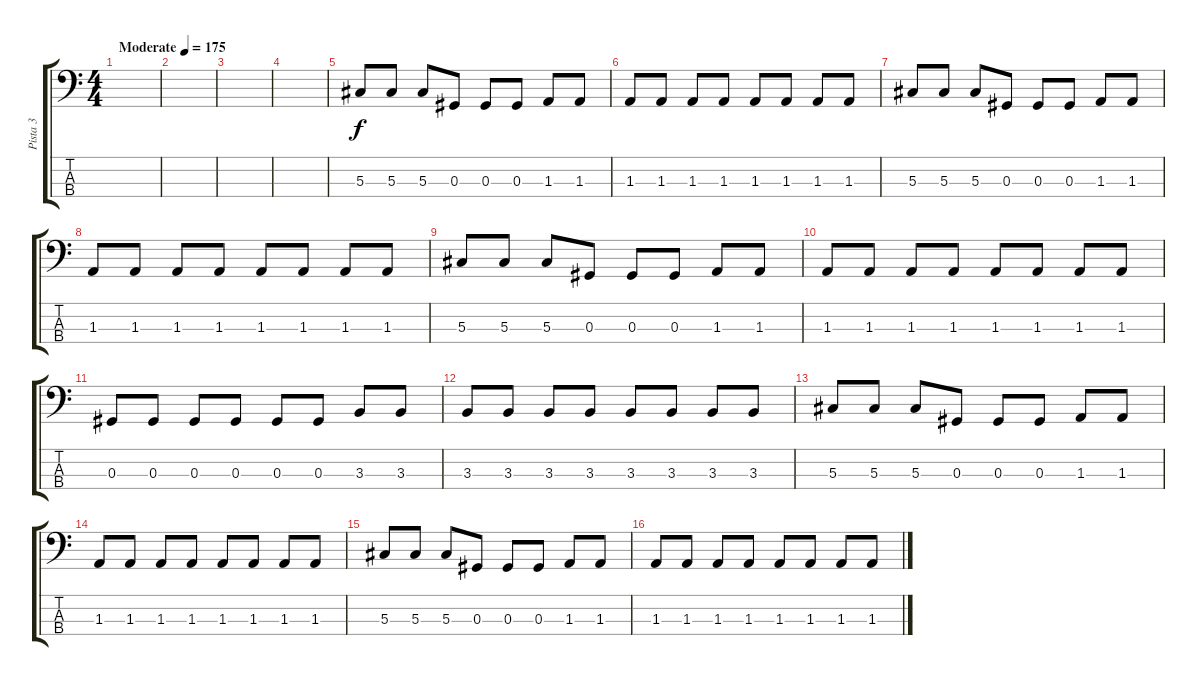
\track ("Pista 3" "Pista 3") {instrument electricbassfinger}
\staff {score tabs}
\tuning (Gb2 Db2 Ab1 Db1) {hide}
\ts (4 4)
\tempo (175 "Moderate")
\clef f4
\ks c
|
|
|
|
5.3.8 5.3.8 5.3.8 0.3.8 0.3.8 0.3.8 1.3.8 1.3.8 |
1.3.8 1.3.8 1.3.8 1.3.8 1.3.8 1.3.8 1.3.8 1.3.8 |
5.3.8 5.3.8 5.3.8 0.3.8 0.3.8 0.3.8 1.3.8 1.3.8 |
1.3.8 1.3.8 1.3.8 1.3.8 1.3.8 1.3.8 1.3.8 1.3.8 |
5.3.8 5.3.8 5.3.8 0.3.8 0.3.8 0.3.8 1.3.8 1.3.8 |
1.3.8 1.3.8 1.3.8 1.3.8 1.3.8 1.3.8 1.3.8 1.3.8 |
0.3.8 0.3.8 0.3.8 0.3.8 0.3.8 0.3.8 3.3.8 3.3.8 |
3.3.8 3.3.8 3.3.8 3.3.8 3.3.8 3.3.8 3.3.8 3.3.8 |
5.3.8 5.3.8 5.3.8 0.3.8 0.3.8 0.3.8 1.3.8 1.3.8 |
1.3.8 1.3.8 1.3.8 1.3.8 1.3.8 1.3.8 1.3.8 1.3.8 |
5.3.8 5.3.8 5.3.8 0.3.8 0.3.8 0.3.8 1.3.8 1.3.8 |
1.3.8 1.3.8 1.3.8 1.3.8 1.3.8 1.3.8 1.3.8 1.3.8
